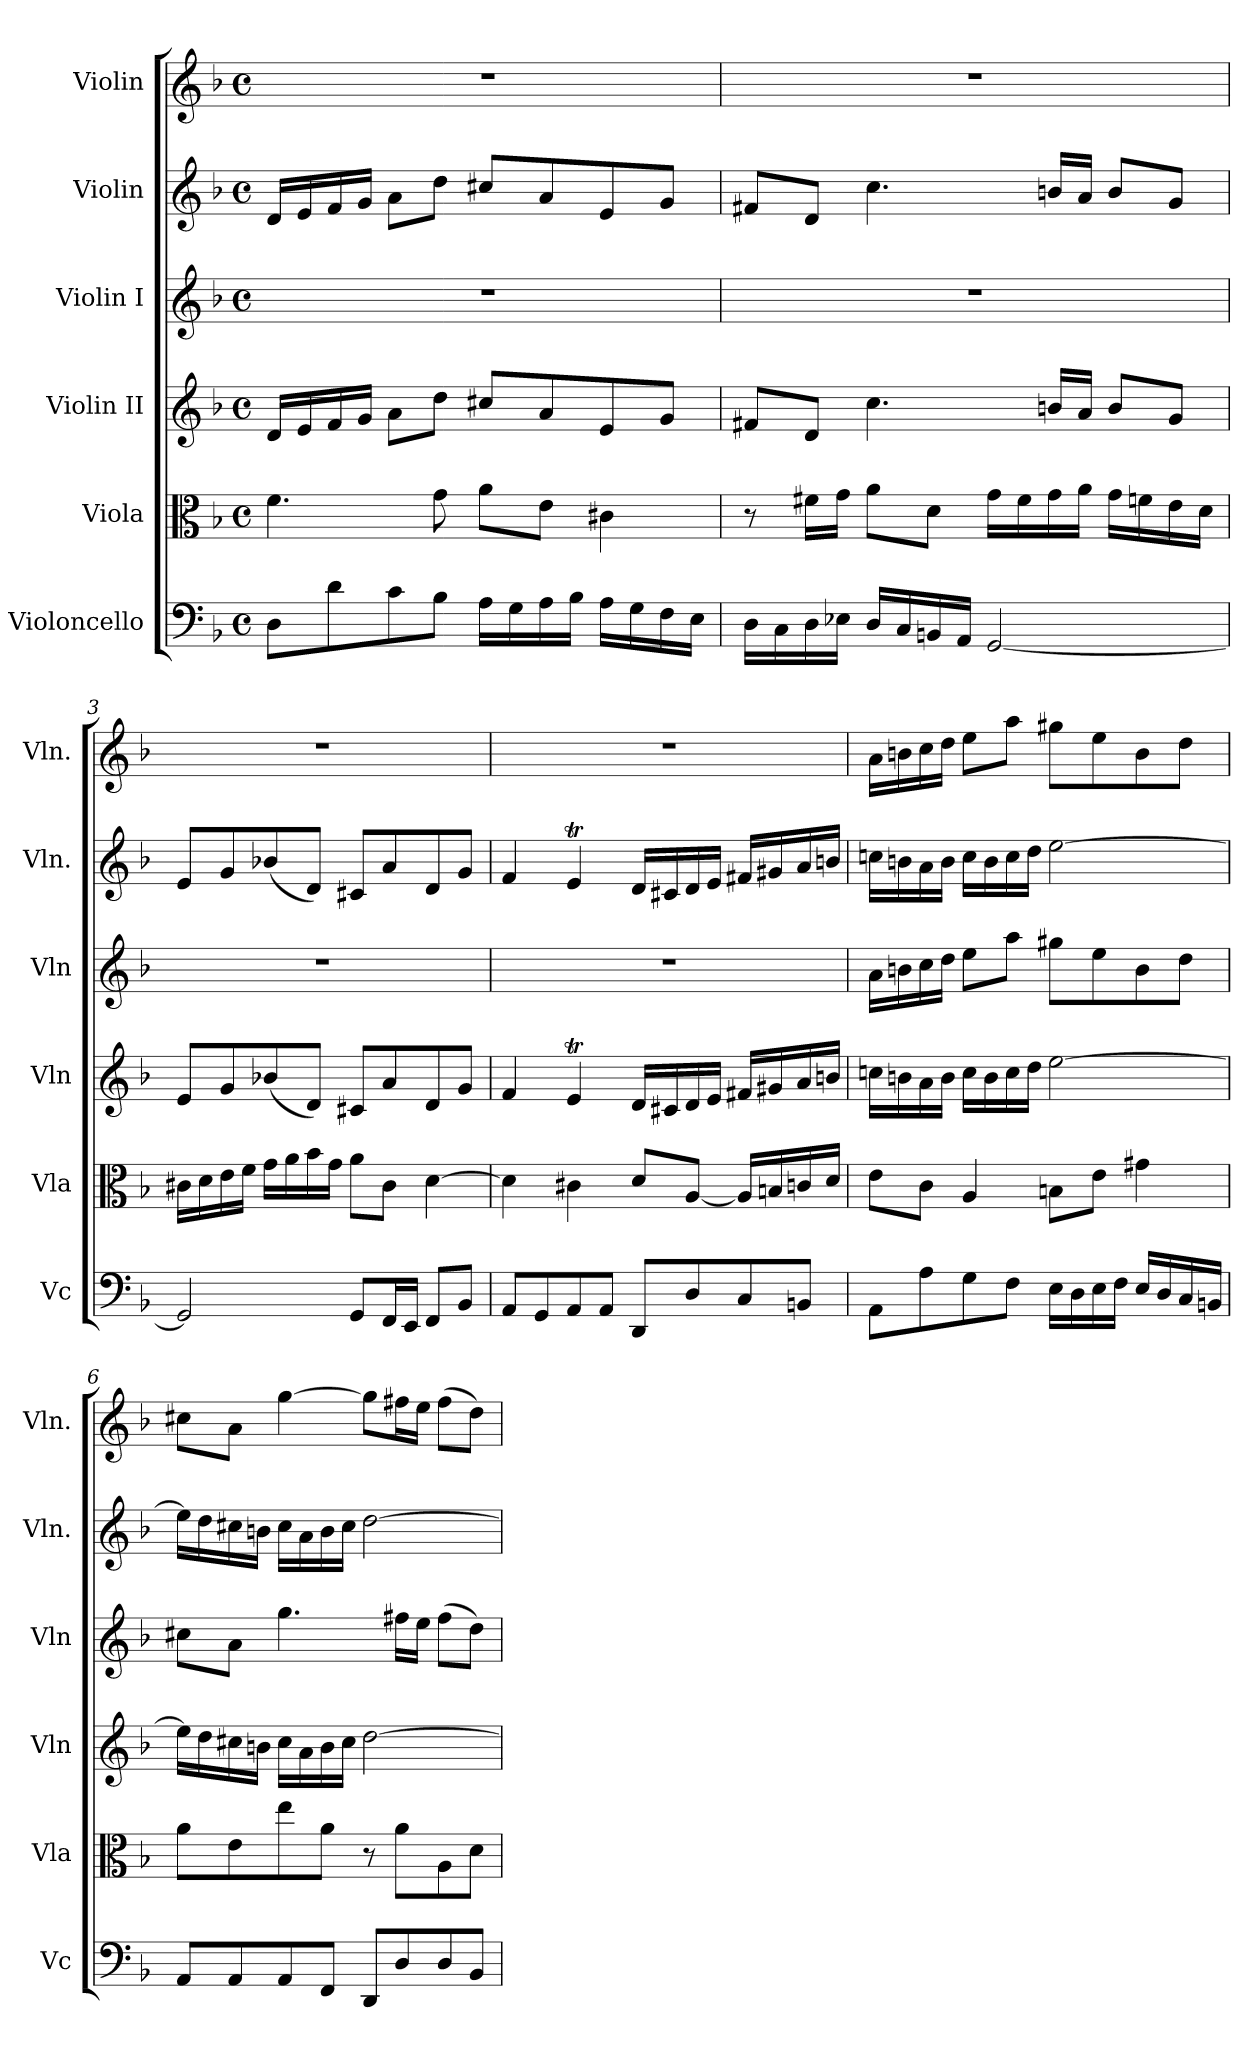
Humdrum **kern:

**kern	**kern	**kern	**kern	**kern	**kern
*part6	*part5	*part4	*part3	*part2	*part1
*staff6	*staff5	*staff4	*staff3	*staff2	*staff1
*I"Violoncello	*I"Viola	*I"Violin II	*I"Violin I	*I"Violin	*I"Violin
*I'Vc	*I'Vla	*I'Vln	*I'Vln	*I'Vln.	*I'Vln.
*clefF4	*clefC3	*clefG2	*clefG2	*clefG2	*clefG2
*k[b-]	*k[b-]	*k[b-]	*k[b-]	*k[b-]	*k[b-]
*M4/4	*M4/4	*M4/4	*M4/4	*M4/4	*M4/4
*met(c)	*met(c)	*met(c)	*met(c)	*met(c)	*met(c)
*MM80	*MM80	*MM80	*MM80	*MM80	*MM80
=1	=1	=1	=1	=1	=1
8D\L	4.f\	16d/LL	1r	16d/LL	1r
.	.	16e/	.	16e/	.
8d\	.	16f/	.	16f/	.
.	.	16g/JJ	.	16g/JJ	.
8c\	.	8a\L	.	8a\L	.
8B-\J	8g\	8dd\J	.	8dd\J	.
16A\LL	8a\L	8cc#X/L	.	8cc#X/L	.
16G\	.	.	.	.	.
16A\	8e\J	8a/	.	8a/	.
16B-\JJ	.	.	.	.	.
16A\LL	4c#X\	8e/	.	8e/	.
16G\	.	.	.	.	.
16F\	.	8g/J	.	8g/J	.
16E\JJ	.	.	.	.	.
=2	=2	=2	=2	=2	=2
16D\LL	8r	8f#X/L	1r	8f#X/L	1r
16C\	.	.	.	.	.
16D\	16f#X\LL	8d/J	.	8d/J	.
16E-X\JJ	16g\JJ	.	.	.	.
16D/LL	8a\L	4.cc\	.	4.cc\	.
16C/	.	.	.	.	.
16BBn/	8d\J	.	.	.	.
16AA/JJ	.	.	.	.	.
[2GG/	16g\LL	.	.	.	.
.	16f#\	.	.	.	.
.	16g\	16bn/LL	.	16bn/LL	.
.	16a\JJ	16a/JJ	.	16a/JJ	.
.	16g\LL	8b/L	.	8b/L	.
.	16fn\	.	.	.	.
.	16e\	8g/J	.	8g/J	.
.	16d\JJ	.	.	.	.
!!LO:LB:g=z
=3	=3	=3	=3	=3	=3
2GG/]	16c#X\LL	8e/L	1r	8e/L	1r
.	16d\	.	.	.	.
.	16e\	8g/	.	8g/	.
.	16f\JJ	.	.	.	.
.	16g\LL	(8b-X/	.	(8b-X/	.
.	16a\	.	.	.	.
.	16b-\	8d/J)	.	8d/J)	.
.	16g\JJ	.	.	.	.
8GG/L	8a\L	8c#X/L	.	8c#X/L	.
16FF/L	8c#\J	8a/	.	8a/	.
16EE/JJ	.	.	.	.	.
8FF/L	[4d\	8d/	.	8d/	.
8BB-/J	.	8g/J	.	8g/J	.
=4	=4	=4	=4	=4	=4
8AA/L	4d\]	4f/	1r	4f/	1r
8GG/	.	.	.	.	.
8AA/	4c#X\	4et/	.	4et/	.
8AA/J	.	.	.	.	.
8DD/L	8d/L	16d/LL	.	16d/LL	.
.	.	16c#X/	.	16c#X/	.
8D/	[8A/J	16d/	.	16d/	.
.	.	16e/JJ	.	16e/JJ	.
8C/	16A/LL]	16f#X/LL	.	16f#X/LL	.
.	16Bn/	16g#X/	.	16g#X/	.
8BBn/J	16cn/	16a/	.	16a/	.
.	16d/JJ	16bn/JJ	.	16bn/JJ	.
!!LO:PB:g=z
=5	=5	=5	=5	=5	=5
8AA\L	8e\L	16ccn\LL	16a\LL	16ccn\LL	16a\LL
.	.	16bn\	16bn\	16bn\	16bn\
8A\	8c\J	16a\	16cc\	16a\	16cc\
.	.	16b\JJ	16dd\JJ	16b\JJ	16dd\JJ
8G\	4A/	16cc\LL	8ee\L	16cc\LL	8ee\L
.	.	16b\	.	16b\	.
8F\J	.	16cc\	8aa\J	16cc\	8aa\J
.	.	16dd\JJ	.	16dd\JJ	.
16E\LL	8Bn\L	[2ee\	8gg#X\L	[2ee\	8gg#X\L
16D\	.	.	.	.	.
16E\	8e\J	.	8ee\	.	8ee\
16F\JJ	.	.	.	.	.
16E/LL	4g#X\	.	8b\	.	8b\
16D/	.	.	.	.	.
16C/	.	.	8dd\J	.	8dd\J
16BBn/JJ	.	.	.	.	.
=6	=6	=6	=6	=6	=6
8AA/L	8a\L	16ee\LL]	8cc#X\L	16ee\LL]	8cc#X\L
.	.	16dd\	.	16dd\	.
8AA/	8e\	16cc#X\	8a\J	16cc#X\	8a\J
.	.	16bn\JJ	.	16bn\JJ	.
8AA/	8ee\	16cc#\LL	4.gg\	16cc#\LL	[4gg\
.	.	16a\	.	16a\	.
8FF/J	8a\J	16b\	.	16b\	.
.	.	16cc#\JJ	.	16cc#\JJ	.
8DD/L	8r	[2dd\	.	[2dd\	8gg\L]
8D/	8a\L	.	16ff#X\LL	.	16ff#X\L
.	.	.	16ee\JJ	.	16ee\JJ
8D/	8A\	.	(8ff#\L	.	(8ff#\L
8BB-/J	8d\J	.	8dd\J)	.	8dd\J)
=	=	=	=	=	=
*-	*-	*-	*-	*-	*-
